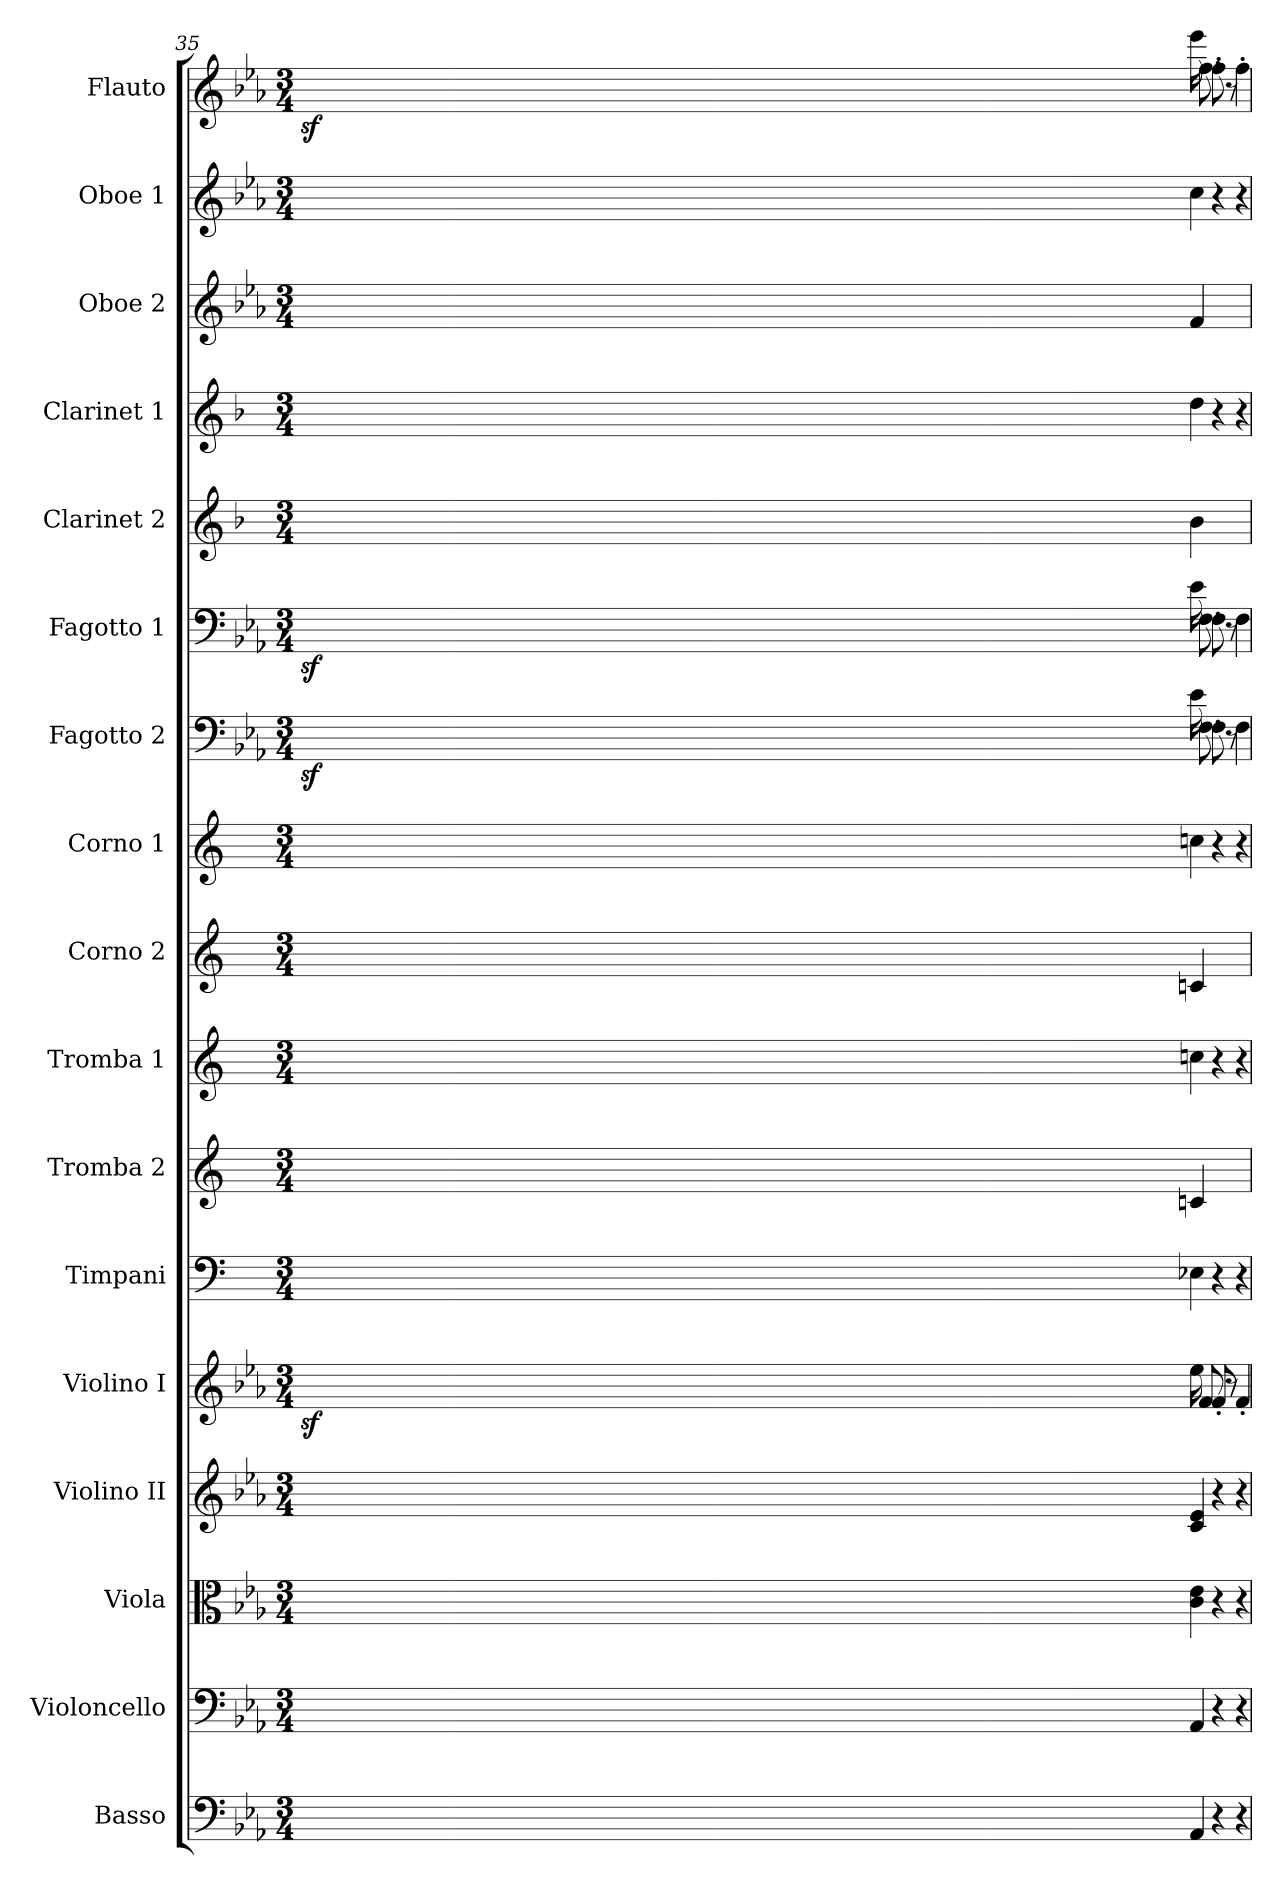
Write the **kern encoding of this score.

**kern	**kern	**kern	**kern	**kern	**dynam	**kern	**kern	**kern	**kern	**kern	**kern	**dynam	**kern	**dynam	**kern	**kern	**kern	**kern	**kern	**dynam
*part17	*part16	*part15	*part14	*part13	*part13	*part12	*part11	*part10	*part9	*part8	*part7	*part7	*part6	*part6	*part5	*part4	*part3	*part2	*part1	*part1
*staff17	*staff16	*staff15	*staff14	*staff13	*staff13	*staff12	*staff11	*staff10	*staff9	*staff8	*staff7	*staff7	*staff6	*staff6	*staff5	*staff4	*staff3	*staff2	*staff1	*staff1
*I"Basso	*I"Violoncello	*I"Viola	*I"Violino II	*I"Violino I	*	*I"Timpani	*I"Tromba 2	*I"Tromba 1	*I"Corno 2	*I"Corno 1	*I"Fagotto 2	*	*I"Fagotto 1	*	*I"Clarinet 2	*I"Clarinet 1	*I"Oboe 2	*I"Oboe 1	*I"Flauto	*
*	*I'Vc	*I'Vla	*I'Vln	*I'Vln	*	*	*	*	*	*	*	*	*	*	*I'Cl	*I'Cl	*I'Ob	*I'Ob	*I'Fl	*
*clefF4	*clefF4	*clefC3	*clefG2	*clefG2	*	*clefF4	*clefG2	*clefG2	*clefG2	*clefG2	*clefF4	*	*clefF4	*	*clefG2	*clefG2	*clefG2	*clefG2	*clefG2	*
*ITrd7c12	*	*	*	*	*	*	*ITrd-2c-3	*ITrd-2c-3	*ITrd5c9	*ITrd5c9	*	*	*	*	*ITrd1c2	*ITrd1c2	*	*	*	*
*k[b-e-a-]	*k[b-e-a-]	*k[b-e-a-]	*k[b-e-a-]	*k[b-e-a-]	*	*	*	*	*	*	*k[b-e-a-]	*	*k[b-e-a-]	*	*k[b-e-a-]	*k[b-e-a-]	*k[b-e-a-]	*k[b-e-a-]	*k[b-e-a-]	*
*M3/4	*M3/4	*M3/4	*M3/4	*M3/4	*	*M3/4	*M3/4	*M3/4	*M3/4	*M3/4	*M3/4	*	*M3/4	*	*M3/4	*M3/4	*M3/4	*M3/4	*M3/4	*
=35	=35	=35	=35	=35	=35	=35	=35	=35	=35	=35	=35	=35	=35	=35	=35	=35	=35	=35	=35	=35
1ryy	1ryy	1ryy	1ryy	1ryy	sf	1ryy	1ryy	1ryy	1ryy	1ryy	1ryy	sf	1ryy	sf	1ryy	1ryy	1ryy	1ryy	1ryy	sf
1ryy	1ryy	1ryy	1ryy	1ryy	.	1ryy	1ryy	1ryy	1ryy	1ryy	1ryy	.	1ryy	.	1ryy	1ryy	1ryy	1ryy	1ryy	.
1ryy	1ryy	1ryy	1ryy	1ryy	.	1ryy	1ryy	1ryy	1ryy	1ryy	1ryy	.	1ryy	.	1ryy	1ryy	1ryy	1ryy	1ryy	.
1ryy	1ryy	1ryy	1ryy	1ryy	.	1ryy	1ryy	1ryy	1ryy	1ryy	1ryy	.	1ryy	.	1ryy	1ryy	1ryy	1ryy	1ryy	.
1ryy	1ryy	1ryy	1ryy	1ryy	.	1ryy	1ryy	1ryy	1ryy	1ryy	1ryy	.	1ryy	.	1ryy	1ryy	1ryy	1ryy	1ryy	.
1ryy	1ryy	1ryy	1ryy	1ryy	.	1ryy	1ryy	1ryy	1ryy	1ryy	1ryy	.	1ryy	.	1ryy	1ryy	1ryy	1ryy	1ryy	.
1ryy	1ryy	1ryy	1ryy	1ryy	.	1ryy	1ryy	1ryy	1ryy	1ryy	1ryy	.	1ryy	.	1ryy	1ryy	1ryy	1ryy	1ryy	.
1ryy	1ryy	1ryy	1ryy	1ryy	.	1ryy	1ryy	1ryy	1ryy	1ryy	1ryy	.	1ryy	.	1ryy	1ryy	1ryy	1ryy	1ryy	.
1ryy	1ryy	1ryy	1ryy	1ryy	.	1ryy	1ryy	1ryy	1ryy	1ryy	1ryy	.	1ryy	.	1ryy	1ryy	1ryy	1ryy	1ryy	.
1ryy	1ryy	1ryy	1ryy	1ryy	.	1ryy	1ryy	1ryy	1ryy	1ryy	1ryy	.	1ryy	.	1ryy	1ryy	1ryy	1ryy	1ryy	.
1ryy	1ryy	1ryy	1ryy	1ryy	.	1ryy	1ryy	1ryy	1ryy	1ryy	1ryy	.	1ryy	.	1ryy	1ryy	1ryy	1ryy	1ryy	.
1ryy	1ryy	1ryy	1ryy	1ryy	.	1ryy	1ryy	1ryy	1ryy	1ryy	1ryy	.	1ryy	.	1ryy	1ryy	1ryy	1ryy	1ryy	.
1ryy	1ryy	1ryy	1ryy	1ryy	.	1ryy	1ryy	1ryy	1ryy	1ryy	1ryy	.	1ryy	.	1ryy	1ryy	1ryy	1ryy	1ryy	.
1ryy	1ryy	1ryy	1ryy	1ryy	.	1ryy	1ryy	1ryy	1ryy	1ryy	1ryy	.	1ryy	.	1ryy	1ryy	1ryy	1ryy	1ryy	.
1ryy	1ryy	1ryy	1ryy	1ryy	.	1ryy	1ryy	1ryy	1ryy	1ryy	1ryy	.	1ryy	.	1ryy	1ryy	1ryy	1ryy	1ryy	.
1ryy	1ryy	1ryy	1ryy	1ryy	.	1ryy	1ryy	1ryy	1ryy	1ryy	1ryy	.	1ryy	.	1ryy	1ryy	1ryy	1ryy	1ryy	.
1ryy	1ryy	1ryy	1ryy	1ryy	.	1ryy	1ryy	1ryy	1ryy	1ryy	1ryy	.	1ryy	.	1ryy	1ryy	1ryy	1ryy	1ryy	.
1ryy	1ryy	1ryy	1ryy	1ryy	.	1ryy	1ryy	1ryy	1ryy	1ryy	1ryy	.	1ryy	.	1ryy	1ryy	1ryy	1ryy	1ryy	.
1ryy	1ryy	1ryy	1ryy	1ryy	.	1ryy	1ryy	1ryy	1ryy	1ryy	1ryy	.	1ryy	.	1ryy	1ryy	1ryy	1ryy	1ryy	.
1ryy	1ryy	1ryy	1ryy	1ryy	.	1ryy	1ryy	1ryy	1ryy	1ryy	1ryy	.	1ryy	.	1ryy	1ryy	1ryy	1ryy	1ryy	.
1ryy	1ryy	1ryy	1ryy	1ryy	.	1ryy	1ryy	1ryy	1ryy	1ryy	1ryy	.	1ryy	.	1ryy	1ryy	1ryy	1ryy	1ryy	.
1ryy	1ryy	1ryy	1ryy	1ryy	.	1ryy	1ryy	1ryy	1ryy	1ryy	1ryy	.	1ryy	.	1ryy	1ryy	1ryy	1ryy	1ryy	.
1ryy	1ryy	1ryy	1ryy	1ryy	.	1ryy	1ryy	1ryy	1ryy	1ryy	1ryy	.	1ryy	.	1ryy	1ryy	1ryy	1ryy	1ryy	.
1ryy	1ryy	1ryy	1ryy	1ryy	.	1ryy	1ryy	1ryy	1ryy	1ryy	1ryy	.	1ryy	.	1ryy	1ryy	1ryy	1ryy	1ryy	.
2ryy	2ryy	2ryy	2ryy	2ryy	.	2ryy	2ryy	2ryy	2ryy	2ryy	2ryy	.	2ryy	.	2ryy	2ryy	2ryy	2ryy	2ryy	.
8.ryy	8.ryy	8.ryy	8.ryy	8.ryy	.	8.ryy	8.ryy	8.ryy	8.ryy	8.ryy	8.ryy	.	8.ryy	.	8.ryy	8.ryy	8.ryy	8.ryy	8.ryy	.
4AAA-	4AA-	4c 4e-	4c 4e-	16ee-	.	4E-X	4e-X	4ee-X	4E-X	4e-X	16e-	.	16e-	.	4a-	4cc	4f	4cc	16eee-	.
.	.	.	.	8.f	.	.	.	.	.	.	8.F	.	8.F	.	.	.	.	.	8.ff	.
4r	4r	4r	4r	8f'	.	4r	4ryy	4r	4ryy	4r	8F	.	8F	.	4ryy	4r	4ryy	4r	8ff'	.
.	.	.	.	8r	.	.	.	.	.	.	8r	.	8r	.	.	.	.	.	8r	.
4r	4r	4r	4r	4f'	.	4r	4ryy	4r	4ryy	4r	4F	.	4F	.	4ryy	4r	4ryy	4r	4ff'	.
=	=	=	=	=	=	=	=	=	=	=	=	=	=	=	=	=	=	=	=	=
*-	*-	*-	*-	*-	*-	*-	*-	*-	*-	*-	*-	*-	*-	*-	*-	*-	*-	*-	*-	*-
